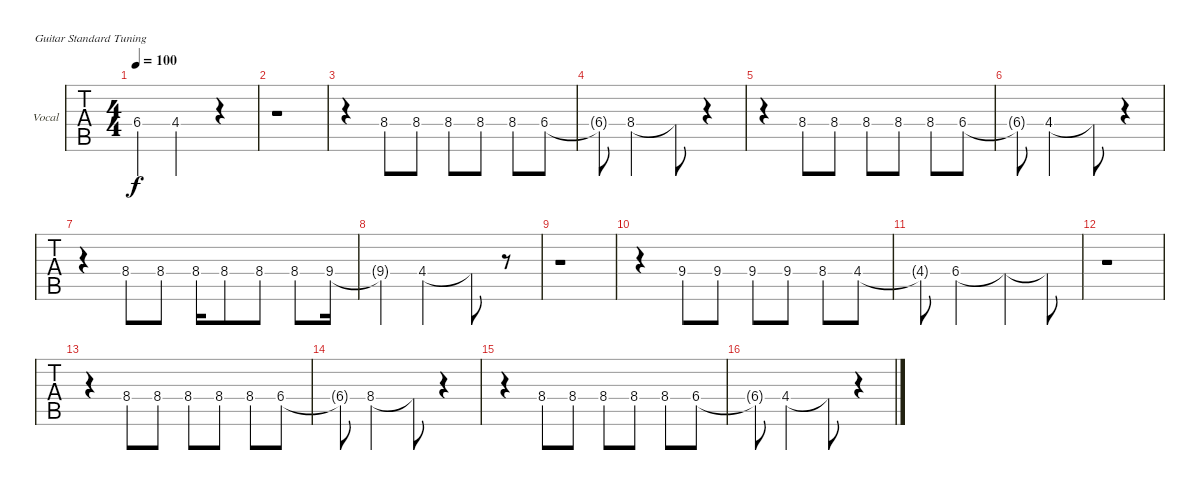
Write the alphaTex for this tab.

\bracketExtendMode groupsimilarinstruments
\firstSystemTrackNameOrientation horizontal
\otherSystemsTrackNameOrientation horizontal
\track ("Vocal" "Vocal") {instrument electricguitarclean}
\staff {tabs}
\tuning (E4 B3 G3 D3 A2 E2)
\ts (4 4)
\tempo 100
\clef g2
\scale
0.333333
\ks c
6.4{t}.4{dy f} 4.4.2 r.4 |
\scale
0.333333 r.1 |
\scale
0.333333 r.4 8.4.8 8.4.8 8.4.8 8.4.8 8.4.8 6.4.8 |
\scale
0.333333 6.4{t}.8 8.4.2 8.4{t}.8 r.4 |
\scale
0.333333 r.4 8.4.8 8.4.8 8.4.8 8.4.8 8.4.8 6.4.8 |
\scale
0.333333 6.4{t}.8 4.4.2 4.4{t}.8 r.4 |
\scale
0.333333 r.4 8.4.8 8.4.8 8.4.16 8.4.8 8.4.8 8.4.8 9.4.16 |
\scale
0.333333 9.4{t}.4 4.4.2 4.4{t}.8 r.8 |
\scale
0.333333 r.1 |
\scale
0.333333 r.4 9.4.8 9.4.8 9.4.8 9.4.8 8.4.8 4.4.8 |
\scale
0.333333 4.4{t}.8 6.4.2 6.4{t}.4 6.4{t}.8 |
\scale
0.333333 r.1 |
\scale
0.333333 r.4 8.4.8 8.4.8 8.4.8 8.4.8 8.4.8 6.4.8 |
\scale
0.333333 6.4{t}.8 8.4.2 8.4{t}.8 r.4 |
\scale
0.333333 r.4 8.4.8 8.4.8 8.4.8 8.4.8 8.4.8 6.4.8 |
\scale
0.333333 6.4{t}.8 4.4.2 4.4{t}.8 r.4
